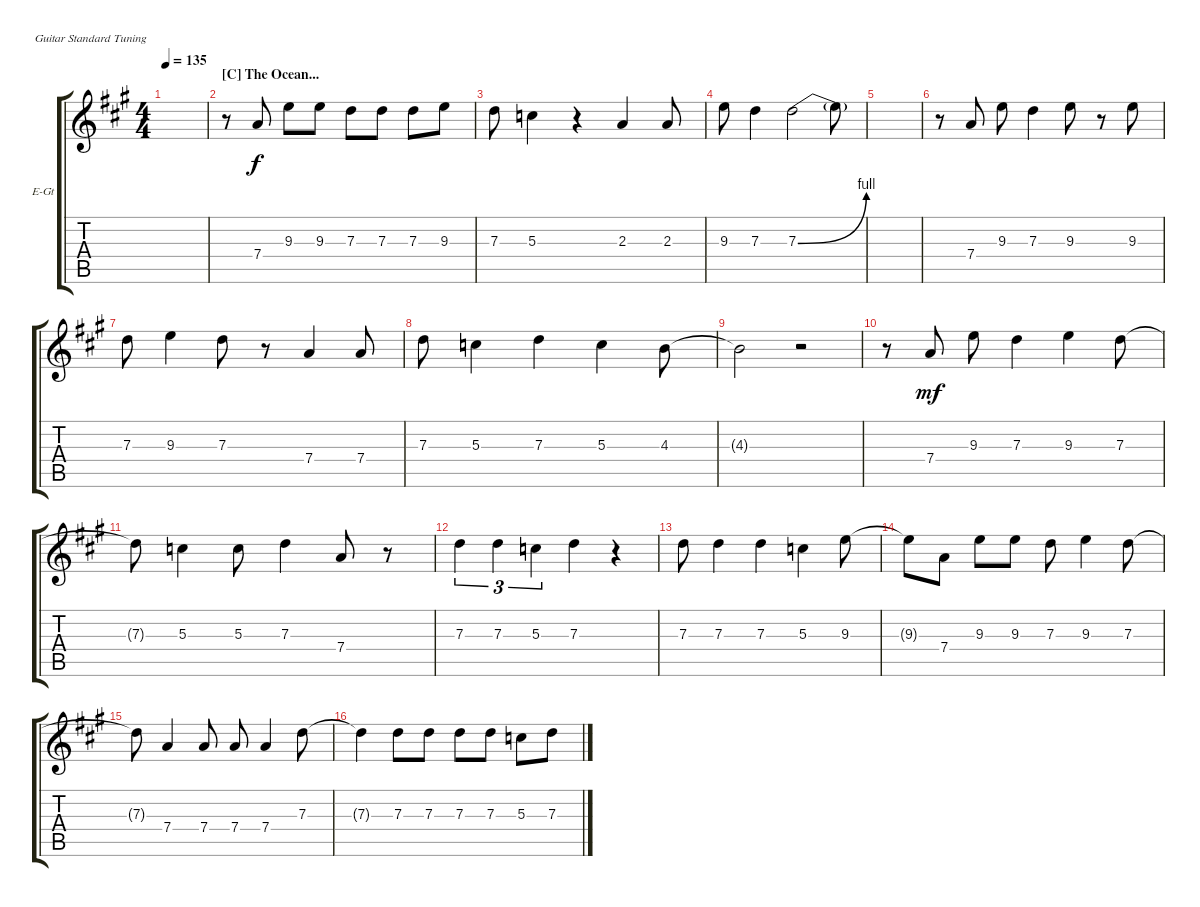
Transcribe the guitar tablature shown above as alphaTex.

\defaultSystemsLayout 4
\bracketExtendMode groupsimilarinstruments
\firstSystemTrackNameOrientation horizontal
\otherSystemsTrackNameOrientation horizontal
\track ("Vocals" "E-Gt") {instrument electricguitarclean}
\staff {score tabs}
\tuning (E4 B3 G3 D3 A2 E2)
\ts (4 4)
\tempo 135
\clef g2
\ks f#minor
|
\section ("C" "The Ocean...")
r.8 7.4.8{dy f} 9.3.8 9.3.8 7.3.8 7.3.8 7.3.8 9.3.8 |
7.3.8 5.3.4 r.4 2.3.4 2.3.8 |
9.3.8 7.3.4 7.3{be (bend 0 0 37.199999999999996 4)}.2 7.3{t}.8 |
|
r.8 7.4.8 9.3.8 7.3.4 9.3.8 r.8 9.3.8 |
7.3.8 9.3.4 7.3.8 r.8 7.4.4 7.4.8 |
7.3.8 5.3.4 7.3.4 5.3.4 4.3.8 |
4.3{t}.2 r.2 |
r.8 7.4.8{dy mf} 9.3.8 7.3.4 9.3.4 7.3.8 |
7.3{t}.8 5.3.4 5.3.8 7.3.4 7.4.8 r.8 |
7.3.4{tu (3 2)} 7.3.4{tu (3 2)} 5.3.4{tu (3 2)} 7.3.4 r.4 |
7.3.8 7.3.4 7.3.4 5.3.4 9.3.8 |
9.3{t}.8 7.4.8 9.3.8 9.3.8 7.3.8 9.3.4 7.3.8 |
7.3{t}.8 7.4.4 7.4.8 7.4.8 7.4.4 7.3.8 |
7.3{t}.4 7.3.8 7.3.8 7.3.8 7.3.8 5.3.8 7.3.8
